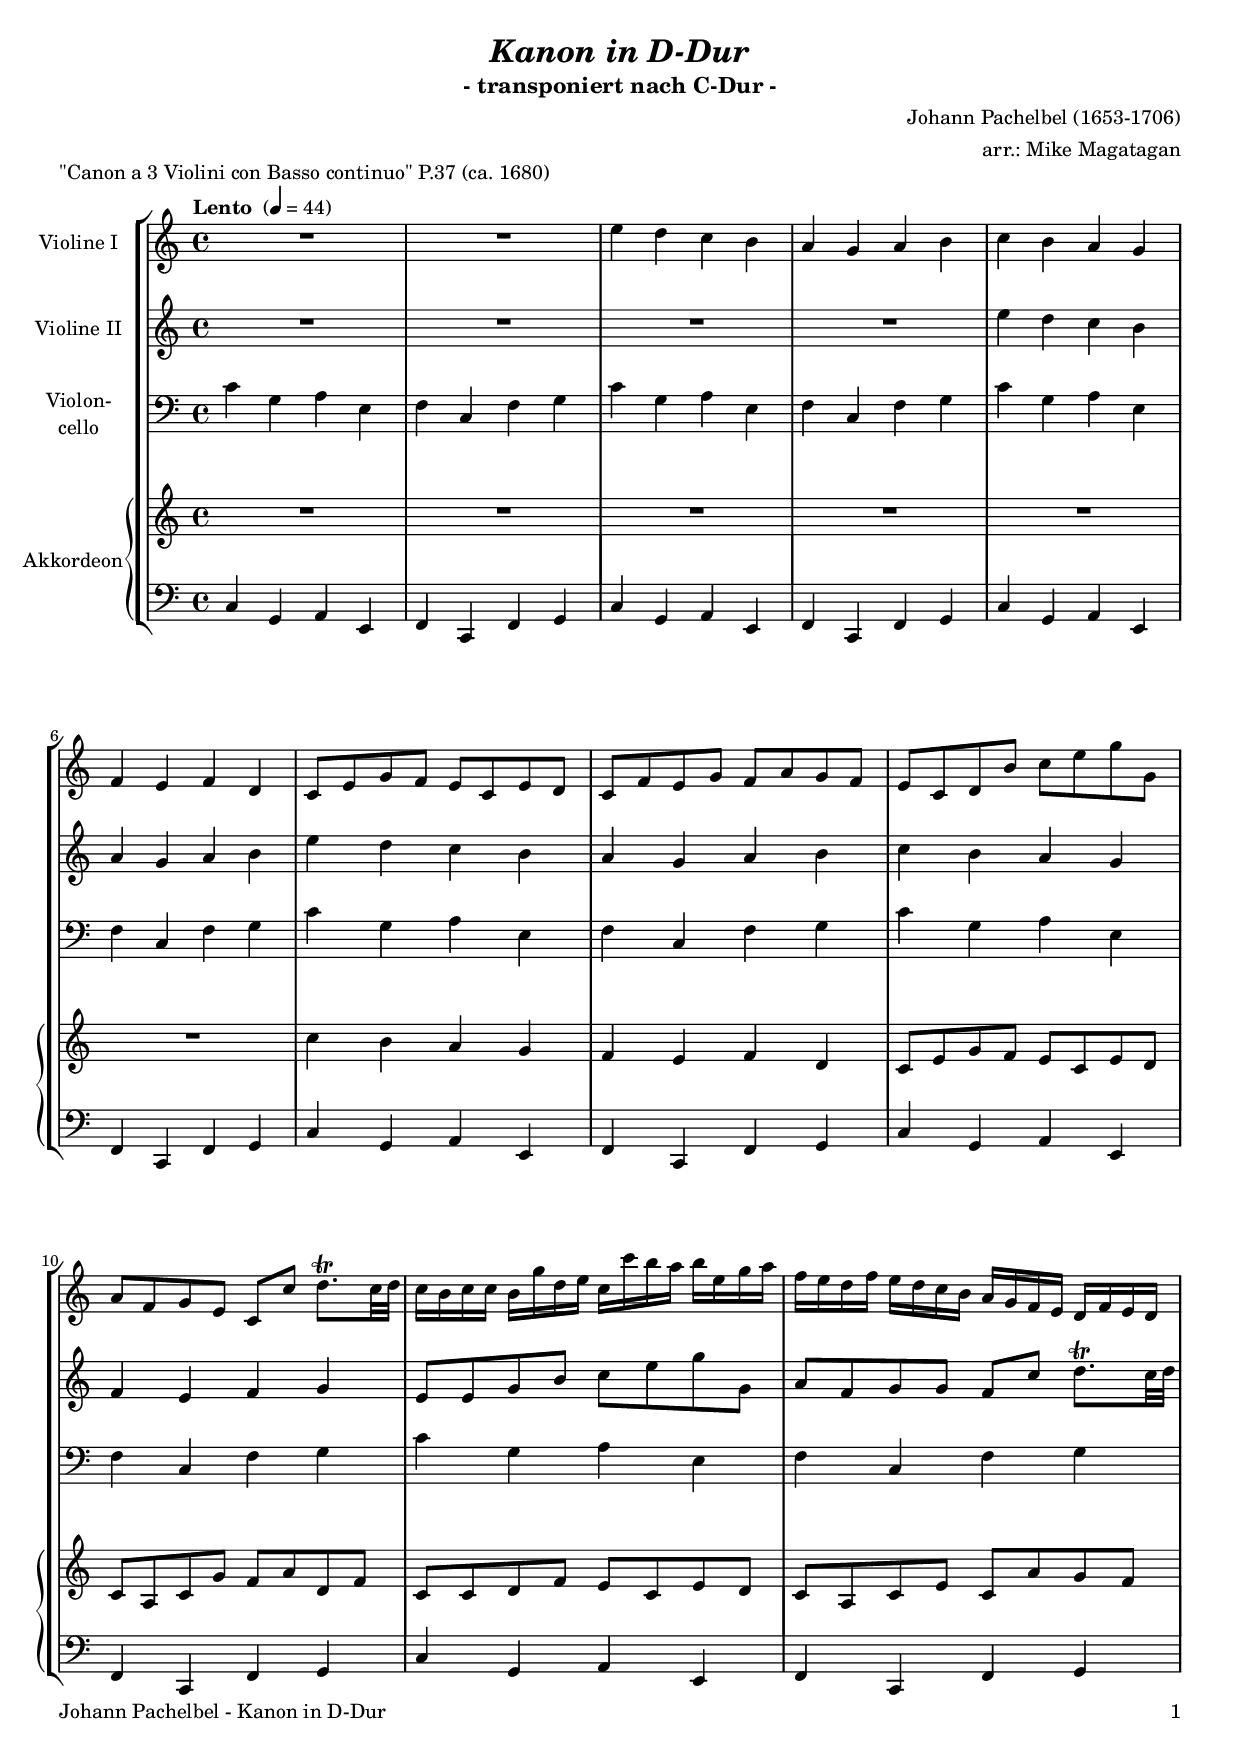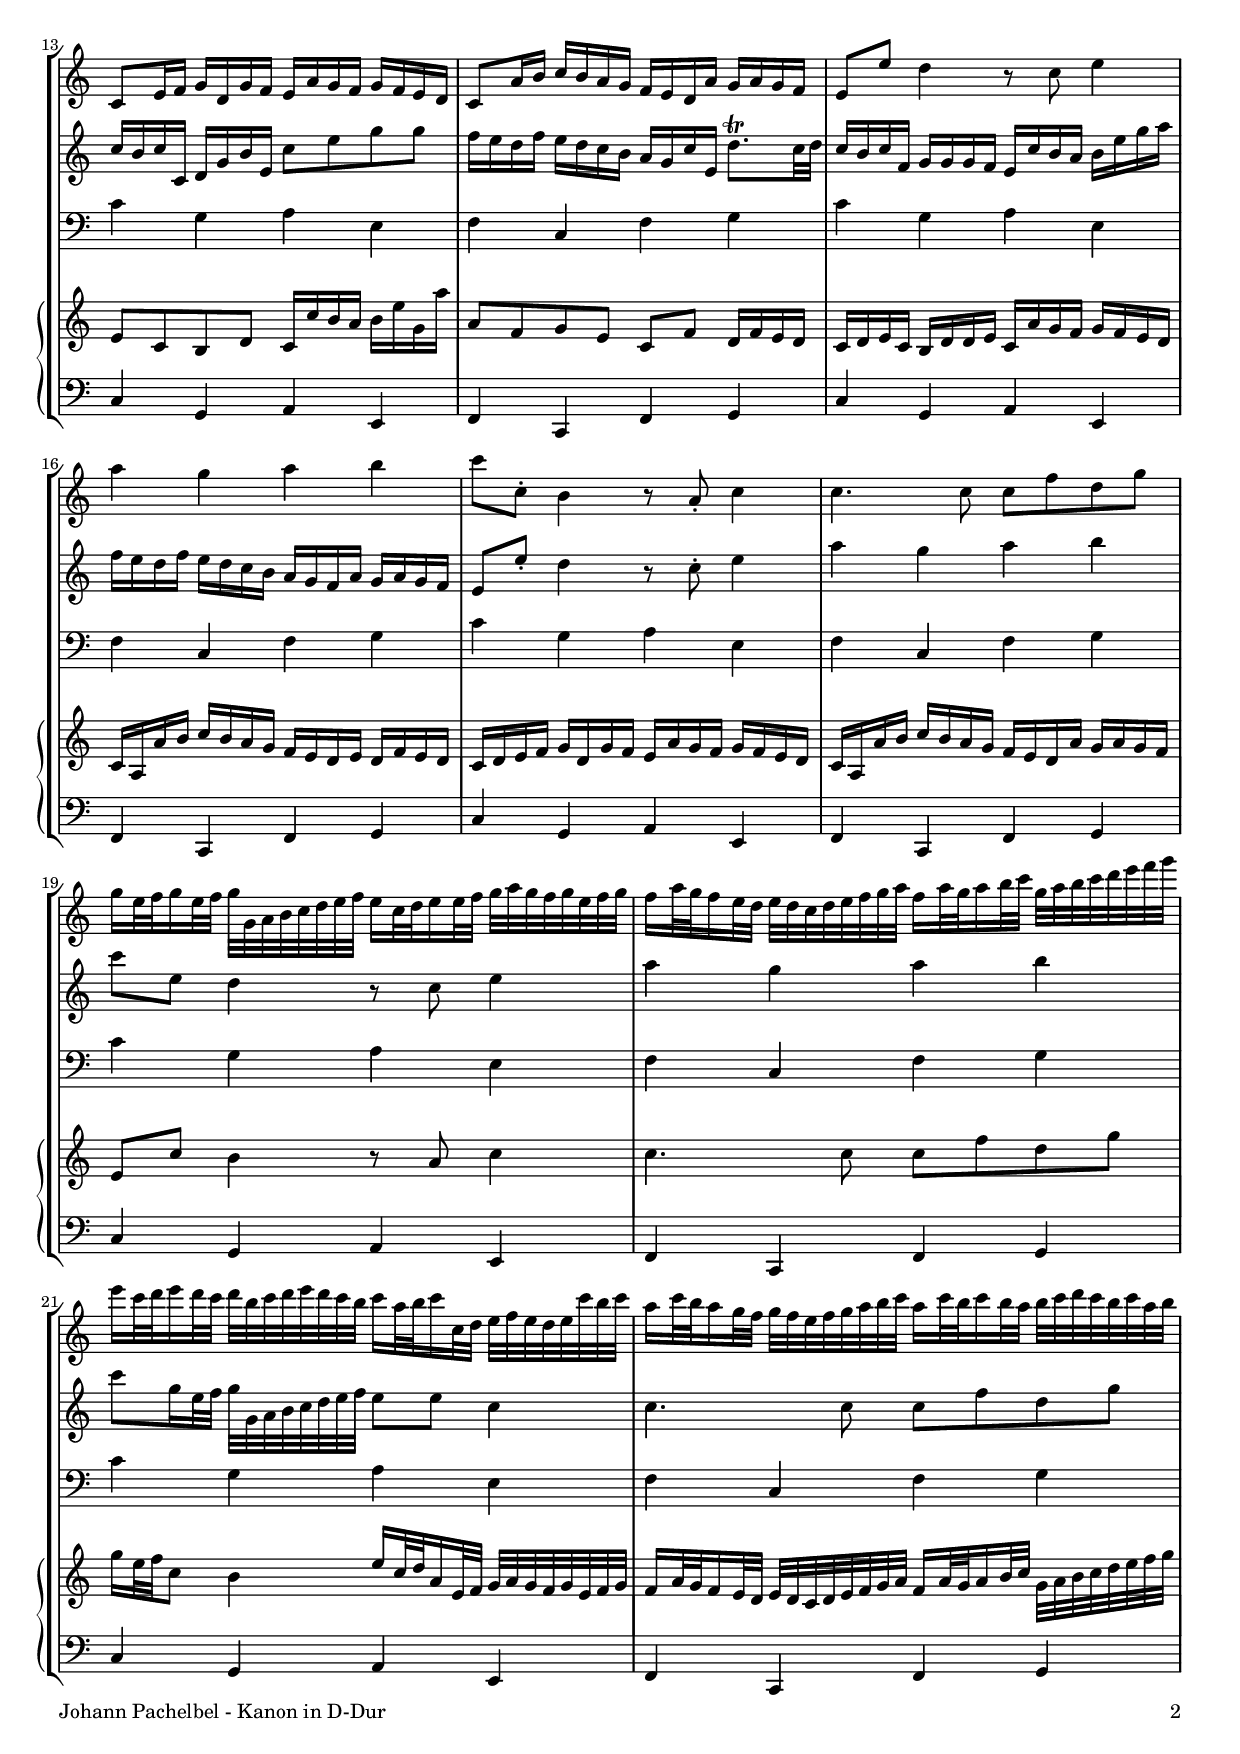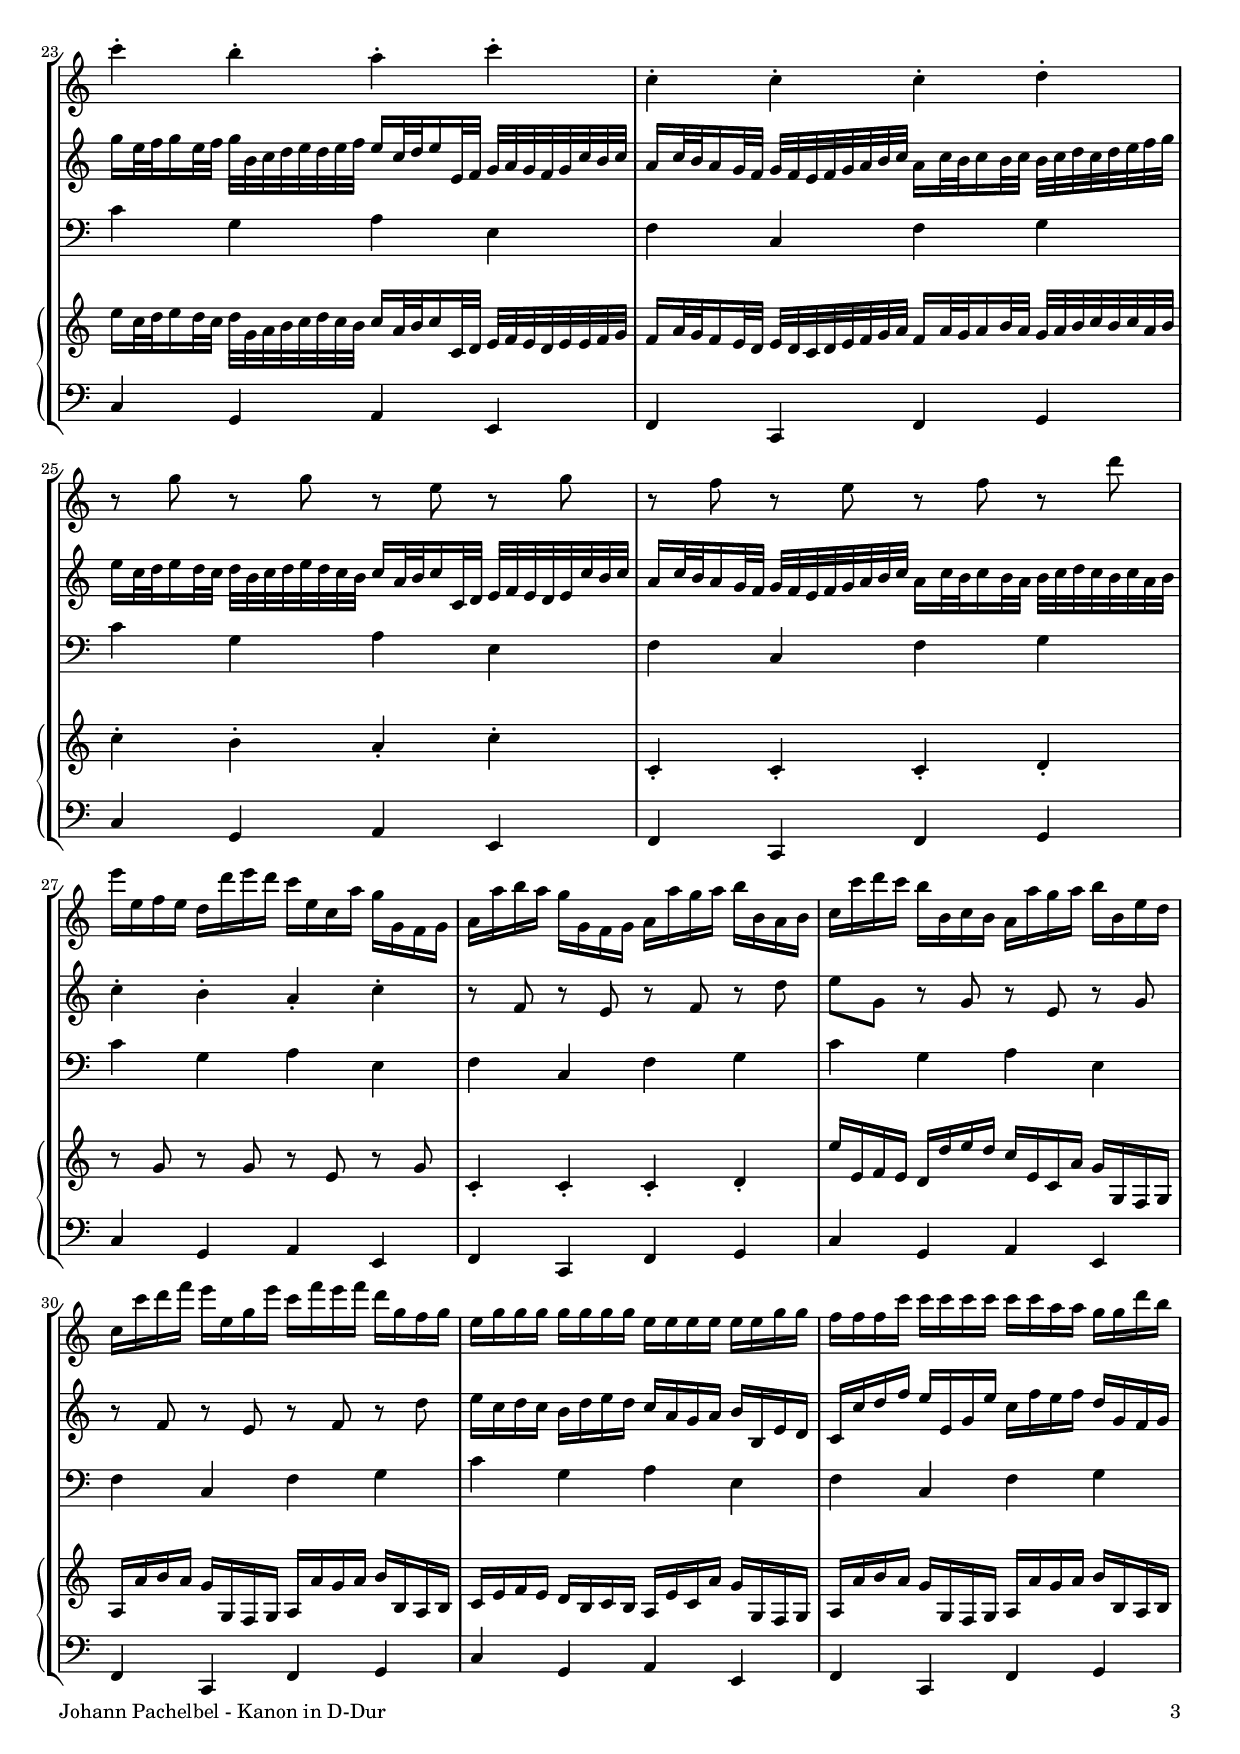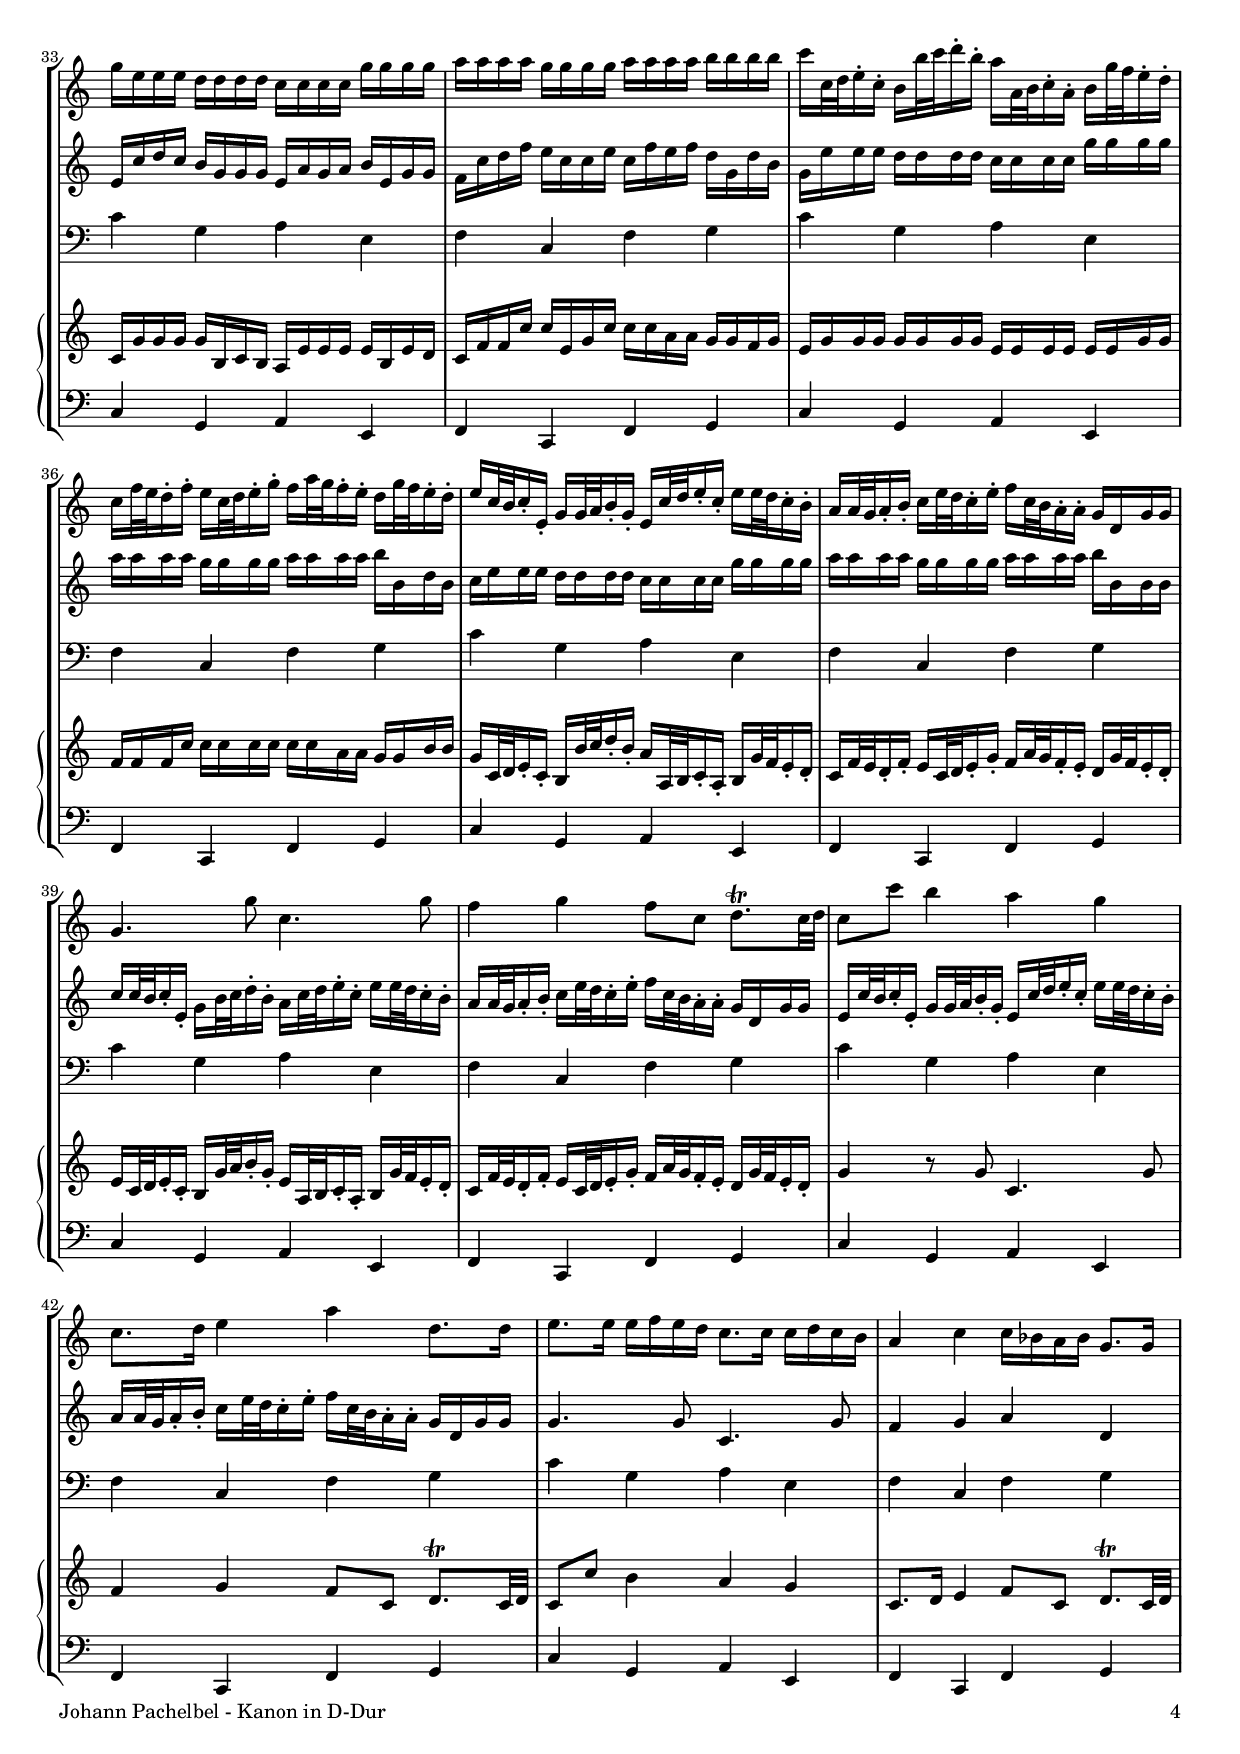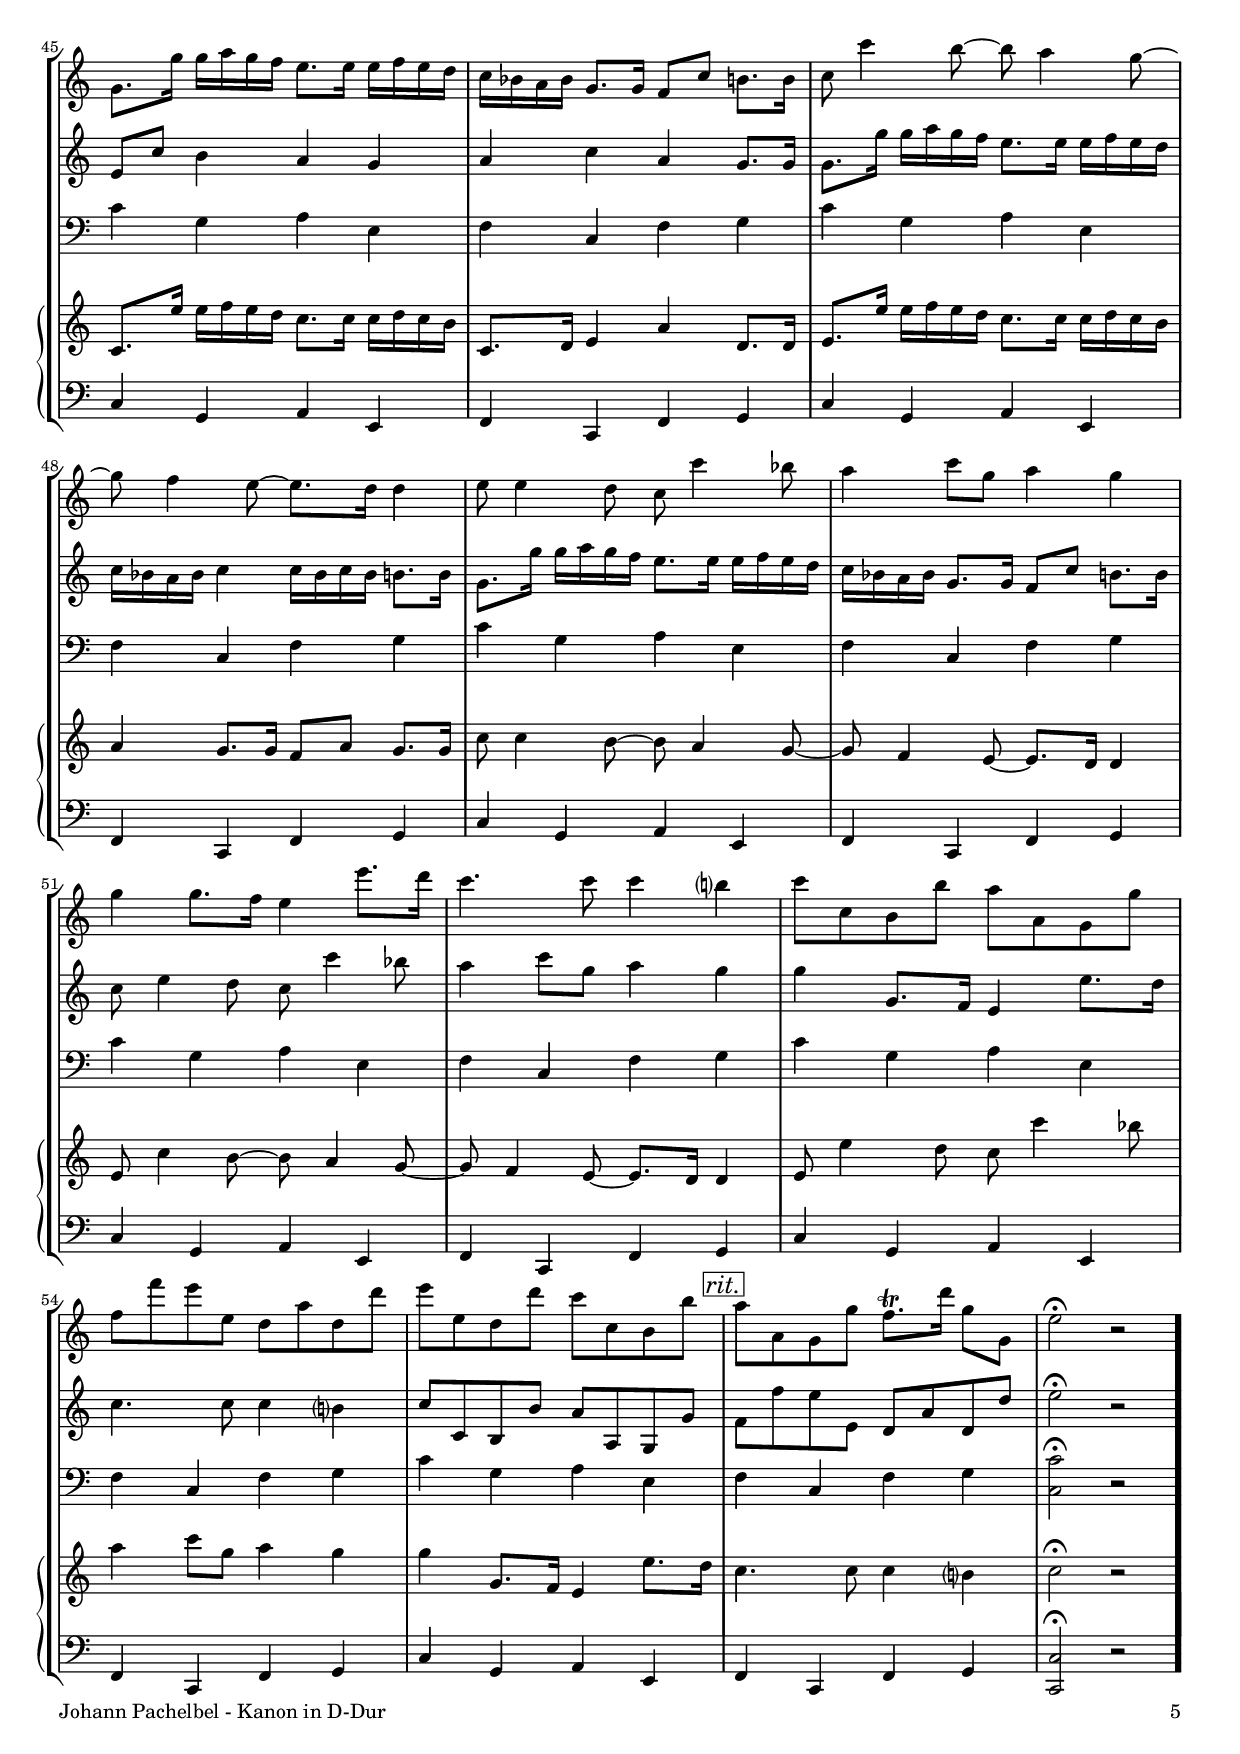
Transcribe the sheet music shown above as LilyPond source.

\version "2.24.1"
\include "deutsch.ly"

#(set-global-staff-size 17.3)

\header {
  title       = \markup \bold \italic "Kanon in D-Dur"
  subtitle    = "- transponiert nach C-Dur -"
  composer    = "Johann Pachelbel (1653-1706)"
  arranger    = "arr.: Mike Magatagan"
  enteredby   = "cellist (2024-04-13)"
  piece       = "\"Canon a 3 Violini con Basso continuo\" P.37 (ca. 1680)"
}

voiceconsts = {
  \key d \major
  \time 4/4
%  \numericTimeSignature
  \compressEmptyMeasures
% Set default beaming for all staves
%  \set Timing.beamExceptions = #'()
%  \set Timing.baseMoment     = #(ly:make-moment 1 4)
%  \set Timing.beatStructure  = #'(1 1 1 1)
  \tempo "Lento " 4=44
}

mivl = "violin"
miba = "cello"
% mikl = "bright acoustic"
% mikl = "church organ"
% mikl = "concertina"
mikl = "accordion"

rit = \mark \markup \box \italic "rit."

va = \relative c'' {
  \voiceconsts

  R1*2
  fis4 e d cis
  h a h cis
  d cis h a
  g fis g e
  d8 fis a g fis d fis e
  d g fis a g h a g
  fis d e cis' d fis a a,
  h g a fis d d' e8.\trill d32 e

  d16 cis d d cis a' e fis d d' cis h cis fis, a h
  g fis e g fis e d cis h a g fis e g fis e
  d8 fis16 g a e a g fis h a g a g fis e
  d8 h'16 cis d cis h a g fis e h' a h a g

  fis8 fis' e4 r8 d fis4
  h a h cis
  d8 d,-. cis4 r8 h-. d4
  d4. d8 d g e a

  a16 fis32 g a16 fis32 g a a, h cis d e fis g fis16 d32 e fis16 fis32 g a h a g a fis g a
  g16 h32 a g16 fis32 e fis e d e fis g a h g16 h32 a h16 cis32 d a h cis d e fis g a

  fis16 d32 e fis16 e32 d e cis d e fis e d cis d16 h32 cis d16 d,32 e fis g fis e fis d' cis d
  h16 d32 cis h16 a32 g a g fis g a h cis d h16 d32 cis d16 cis 32 h cis d e d cis d h cis

  d4-. cis-. h-. d-.
  d,-. d-. d-. e-.

  r8 a r a r fis r a
  r g r fis r g r e' fis16 fis, g fis e e' fis e d fis, d h' a a, g a

  h h' cis h a a, g a h h' a h cis cis, h cis
  d d' e d cis cis, d cis h h' a h cis cis, fis e
  d d' e g fis fis, a fis' d g fis g e a, g a

  fis a a a a a a a fis fis fis fis fis fis a a
  g g g d' d d d d d d h h a a e' cis
  a fis fis fis e e e e d d d d a' a a a

  h h h h a a a a h h h h cis cis cis cis
  d16 d,32 e fis16-. d-. cis cis'32 d e16-. cis-. h h,32 cis d16-. h-. cis a'32 g fis16-. e-.
  d g32 fis e16-. g-. fis d32 e fis16-. a-. g h32 a g16-. fis-. e a32 g fis16-. e-.

  fis d32 cis d16-. fis,-. a a32 h cis16-. a-. fis d'32 e fis16-. d-. fis fis32 e d16-. cis-.
  h h32 a h16-. cis-. d fis32 e d16-. fis-. g d32 cis h16-. h-. a e a a
  a4. a'8 d,4. a'8

  g4 a g8 d e8.\trill d32 e
  d8 d' cis4 h a
  d,8. e16 fis4 h e,8. e16

  fis8. fis16 fis g fis e d8. d16 d e d cis
  h4 d d16 c h c a8. a16
  a8. a'16 a h a g fis8. fis16 fis g fis e
  d c h c a8. a16 g8 d' cis8. cis16

  d8 d'4 cis8~ cis h4 a8~
  a g4 fis8~ fis8. e16 e4
  fis8 fis4 e8 d d'4 c8
  h4 d8 a h4 a

  a a8. g16 fis4 fis'8. e16
  d4. d8 d4 cis?
  d8 d, cis cis' h h, a a'
  g g' fis fis, e h' e, e'
  fis fis, e e' d d, cis cis' \rit
  h h, a a' g8.\trill e'16 a,8 a,
  fis'2\fermata r \bar "."
}

vb = \relative c'' {
  \voiceconsts

  R1*4
  fis4 e d cis
  h a h cis
  fis e d cis
  h a h cis
  d cis h a
  g fis g a

  fis8 fis a cis d fis a a,
  h g a a g d' e8.\trill d32 e
  d16 cis d d, e a cis fis, d'8 fis a a
  g16 fis e g fis e d cis h a d fis, e'8.\trill d32 e

  d16 cis d g, a a a g fis d' cis h cis fis a h
  g fis e g fis e d cis h a g h a h a g
  fis8 fis'-. e4 r8 d-. fis4
  h a h cis

  d8 fis, e4 r8 d fis4
  h a h cis

  d8 a16 fis32 g a a, h cis d e fis g fis8 fis d4
  d4. d8 d g e a

  a16 fis32 g a16 fis32 g a cis, d e fis e fis g fis16 d32 e fis16 fis,32 g a h a g a d cis d
  h16 d32 cis h16 a32 g a g fis g a h cis d h16 d32 cis d16 cis32 d cis d e d e fis g a

  fis16 d32 e fis16 e32 d e cis d e fis e d cis d16 h32 cis d16 d,32 e fis g fis e fis d' cis d
  h16 d32 cis h16 a32 g a g fis g a h cis d h16 d32 cis d16 cis32 h cis d e d cis d h cis
  d4-. cis-. h-. d-.

  r8 g, r fis r g r e'
  fis a, r a r fis r a
  r g r fis r g r e'

  fis16 d e d cis e fis e d h a h cis cis, fis e
  d d' e g fis fis, a fis' d g fis g e a, g a
  fis d' e d cis a a a fis h a h cis fis, a a

  g d' e g fis d d fis d g fis g e a, e' cis
  a fis' fis fis e e e e d d d d a' a a a
  h h h h a a a a h h h h cis cis, e cis

  d fis fis fis e e e e d d d d a' a a a
  h h h h a a a a h h h h cis cis, cis cis
  d d32 cis d16-. fis,-. a cis32 d e16-. cis-. h d32 e fis16-. d-. fis fis32 e d16-. cis-.

  h h32 a h16-. cis-. d fis32 e d16-. fis-. g d32 cis h16-. h-. a e a a
  fis d'32 cis d16-. fis,-. a a32 h cis16-. a-. fis16 d'32 e fis16-. d-. fis fis32 e d16-. cis-.
  h h32 a h16-. cis-. d fis32 e d16-. fis-. g d32 cis h16-. h-. a e a a
  
  a4. a8 d,4. a'8
  g4 a h e,
  fis8 d' cis4 h a
  h d h a8. a16

  a8. a'16 a h a g fis8. fis16 fis g fis e
  d c h c d4 d16 c d c cis8. cis16
  a8. a'16 a h a g fis8. fis16 fis g fis e
  d c h c a8. a16 g8 d' cis8. cis16

  d8 fis4 e8 d d'4 c8
  h4 d8 a h4 a
  a a,8. g16 fis4 fis'8. e16
  d4. d8 d4 cis?
  d8 d, cis cis' h h, a a' \rit
  g g' fis fis, e h' e, e'
  fis2\fermata r \bar "."
}

vc = \relative c' {
  \voiceconsts
  \clef "bass"  

  \repeat unfold 28 {
    d4 a h fis
    g d g a
  }
  <d, d'>2\fermata r \bar "."
}

vd = \relative c'' {
  \voiceconsts

  R1*6
  d4 cis h a
  g fis g e
  d8 fis a g fis d fis e
  d h d a' g h e, g

  d d e g fis d fis e
  d h d fis d h' a g
  fis d cis e d16 d' cis h cis fis a, h'
  h,8 g a fis d g e16 g fis e

  d e fis d cis e e fis d h' a g a g fis e
  d h h' cis d cis h a g fis e fis e g fis e
  d e fis g a e a g fis h a g a g fis e
  d h h' cis d cis h a g fis e h' a h a g

  fis8 d' cis4 r8 h d4
  d4. d8 d g e a

  a16 fis32 g d8 cis4 fis16 d32 e h16 fis32 g a h a g a fis g a
  g16 h32 a g16 fis32 e fis e d e fis g a h g16 h32 a h16 cis32 d a h cis d e fis g a

  fis16 d32 e fis16 e32 d e a, h cis d e d cis d16 h32 cis d16 d,32 e fis g fis e fis fis g a
  g16 h32 a g16 fis32 e fis e d e fis g a h g16 h32 a h16 cis32 h a h cis d cis d h cis

  d4-. cis-. h-. d-.
  d,-. d-. d-. e-.
  r8 a r a r fis r a

  d,4-. d-. d-. e-.
  fis'16 fis, g fis e e' fis e d fis, d h' a a, g a
  h h' cis h a a, g a h h' a h cis cis, h cis

  d fis g fis e cis d cis h fis' d h' a a, g a
  h h' cis h a a, g a h h' a h cis cis, h cis
  d a' a a a cis, d cis h fis' fis fis fis cis fis e

  d g g d' d fis, a d d d h h a a g a
  fis a a a a a a a fis fis fis fis fis fis a a
  g g g d' d d d d d d h h a a cis cis

  a d,32 e fis16-. d-. cis cis'32 d e16-. cis-. h h,32 cis d16-. h-. cis a'32 g fis16-. e-.
  d g32 fis e16-. g-. fis d32 e fis16-. a-. g h32 a g16-. fis-. e a32 g fis16-. e-.
  fis d32 e fis16-. d-. cis a'32 h cis16-. a-. fis h,32 cis d16-. h-. cis a'32 g fis16-. e-.

  d g32 fis e16-. g-. fis d32 e fis16-. a-. g h32 a g16-. fis-. e a32 g fis16-. e-.
  a4 r8 a d,4. a'8

  g4 a g8 d e8.\trill d32 e

  d8 d' cis4 h a
  d,8. e16 fis4 g8 d e8.\trill d32 e
  d8. fis'16 fis g fis e d8. d16 d e d cis
  d,8. e16 fis4 h e,8. e16

  fis8. fis'16 fis g fis e d8. d16 d e d cis
  h4 a8. a16 g8 h a8. a16
  d8 d4 cis8~ cis h4 a8~
  a g4 fis8~ fis8. e16 e4

  fis8 d'4 cis8~ cis h4 a8~
  a g4 fis8~ fis8. e16 e4
  fis8 fis'4 e8 d d'4 c8
  h4 d8 a h4 a
  a a,8. g16 fis4 fis'8. e16 \rit
  d4. d8 d4 cis?
  d2\fermata r \bar "."
}

ve = \relative c {
  \voiceconsts
  \clef "bass"

  \repeat unfold 28 {
    d4 a h fis
    g d g a
  }
  <d, d'>2\fermata r \bar "."
}


music = \new StaffGroup <<
  \new Staff {
    \set Staff.midiInstrument = \mivl
    \set Staff.instrumentName = \markup \center-column { "Violine I" }
    \transpose d c { \va }
  }

  \new Staff {
    \set Staff.midiInstrument = \mivl
    \set Staff.instrumentName = \markup \center-column { "Violine II" }
    \transpose d c { \vb }
  }

  \new Staff {
    \set Staff.midiInstrument = \miba
    \set Staff.instrumentName = \markup \center-column { "Violon-" "cello" }
    \transpose d c { \vc }
  }

  \new PianoStaff <<
    \set PianoStaff.midiInstrument = \mikl
    \set PianoStaff.instrumentName = \markup \center-column { "Akkordeon" }
    <<
      \new Staff {
	\transpose d c { \vd }
%	\transpose d c { << \vd \\ \ve >> }
      }
      
      %    \new Dynamics \vdy
      
      \new Staff {
	\transpose d c { \ve }
%	\transpose d c { << \vf \\ \vg >> }
      }
    >>  
  >>
>>

\book {
  \paper {
    print-page-number = ##t
    print-first-page-number = ##t
    ragged-last-bottom = ##f
    oddHeaderMarkup = \markup \null
    evenHeaderMarkup = \markup \null
    oddFooterMarkup = \markup {
      \fill-line {
        \if \should-print-page-number
        "Johann Pachelbel - Kanon in D-Dur" \fromproperty #'page:page-number-string
      }
    }
    evenFooterMarkup = \oddFooterMarkup
  } \score {
    \music
    \layout {}
  }

  \score {
    \unfoldRepeats \music

    \midi {
      \context {
        \Score
      }
    }
  }
}
